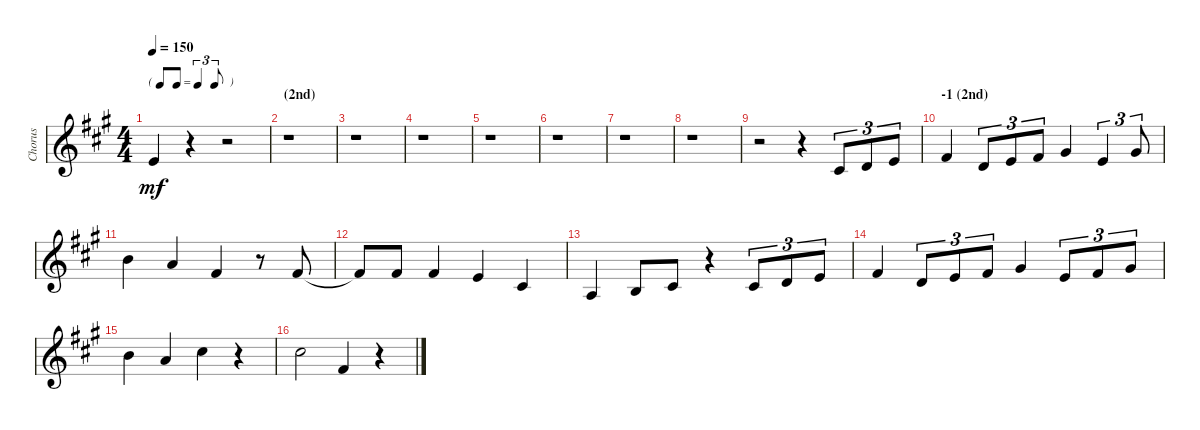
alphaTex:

\track ("Chorus" "Chorus") {instrument oboe}
\staff {score}
\tuning (E4 B3 G3 D3 A2 E2 B1) {hide}
\ts (4 4)
\tf triplet8th
\tempo 150
\clef g2
\ks a
0.1.4{dy mf} r.4 r.2 |
\section ("" "(2nd)")
r.1 |
r.1 |
r.1 |
r.1 |
r.1 |
r.1 |
r.1 |
r.2 r.4 2.2.8{tu (3 2)} 3.2.8{tu (3 2)} 0.1.8{tu (3 2)} |
\section ("" "-1 (2nd)")
2.1.4 3.2.8{tu (3 2)} 0.1.8{tu (3 2)} 2.1.8{tu (3 2)} 4.1.4 0.1.4{tu (3 2)} 4.1.8{tu (3 2)} |
7.1.4 5.1.4 2.1.4 r.8 2.1.8 |
2.1{t}.8 2.1.8 2.1.4 0.1.4 2.2.4 |
2.3.4 0.2.8 2.2.8 r.4 2.2.8{tu (3 2)} 3.2.8{tu (3 2)} 0.1.8{tu (3 2)} |
2.1.4 3.2.8{tu (3 2)} 0.1.8{tu (3 2)} 2.1.8{tu (3 2)} 4.1.4 0.1.8{tu (3 2)} 2.1.8{tu (3 2)} 4.1.8{tu (3 2)} |
7.1.4 5.1.4 9.1.4 r.4 |
9.1.2 2.1.4 r.4
